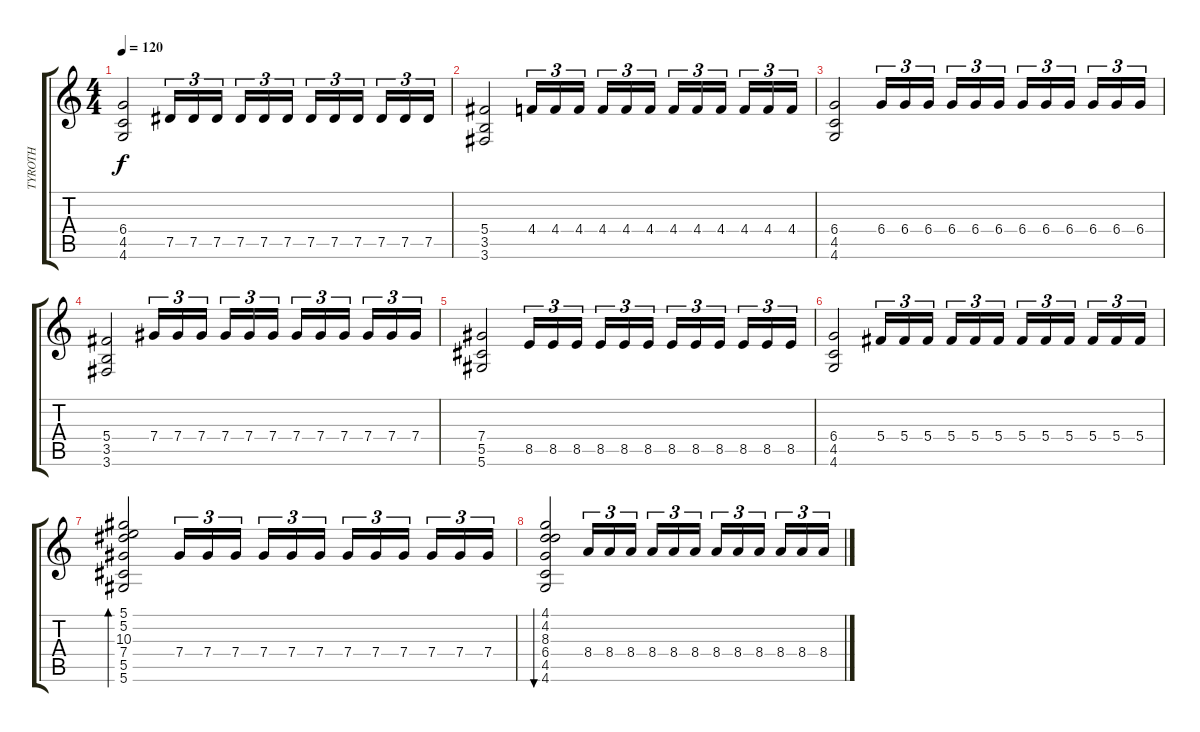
\track ("TYROTH" "TYROTH") {instrument distortionguitar}
\staff {score tabs}
\tuning (Eb4 Bb3 Gb3 Db3 Ab2 Eb2) {hide}
\ts (4 4)
\tempo 120
\clef g2
\ks c
(6.4 4.5 4.6).2{dy f} 7.5.16{tu (3 2)} 7.5.16{tu (3 2)} 7.5.16{tu (3 2) beam splitsecondary} 7.5.16{tu (3 2)} 7.5.16{tu (3 2)} 7.5.16{tu (3 2)} 7.5.16{tu (3 2)} 7.5.16{tu (3 2)} 7.5.16{tu (3 2) beam splitsecondary} 7.5.16{tu (3 2)} 7.5.16{tu (3 2)} 7.5.16{tu (3 2)} |
(5.4 3.5 3.6).2 4.4.16{tu (3 2)} 4.4.16{tu (3 2)} 4.4.16{tu (3 2) beam splitsecondary} 4.4.16{tu (3 2)} 4.4.16{tu (3 2)} 4.4.16{tu (3 2)} 4.4.16{tu (3 2)} 4.4.16{tu (3 2)} 4.4.16{tu (3 2) beam splitsecondary} 4.4.16{tu (3 2)} 4.4.16{tu (3 2)} 4.4.16{tu (3 2)} |
(6.4 4.5 4.6).2 6.4.16{tu (3 2)} 6.4.16{tu (3 2)} 6.4.16{tu (3 2) beam splitsecondary} 6.4.16{tu (3 2)} 6.4.16{tu (3 2)} 6.4.16{tu (3 2)} 6.4.16{tu (3 2)} 6.4.16{tu (3 2)} 6.4.16{tu (3 2) beam splitsecondary} 6.4.16{tu (3 2)} 6.4.16{tu (3 2)} 6.4.16{tu (3 2)} |
(5.4 3.5 3.6).2 7.4.16{tu (3 2)} 7.4.16{tu (3 2)} 7.4.16{tu (3 2) beam splitsecondary} 7.4.16{tu (3 2)} 7.4.16{tu (3 2)} 7.4.16{tu (3 2)} 7.4.16{tu (3 2)} 7.4.16{tu (3 2)} 7.4.16{tu (3 2) beam splitsecondary} 7.4.16{tu (3 2)} 7.4.16{tu (3 2)} 7.4.16{tu (3 2)} |
(7.4 5.5 5.6).2 8.5.16{tu (3 2)} 8.5.16{tu (3 2)} 8.5.16{tu (3 2) beam splitsecondary} 8.5.16{tu (3 2)} 8.5.16{tu (3 2)} 8.5.16{tu (3 2)} 8.5.16{tu (3 2)} 8.5.16{tu (3 2)} 8.5.16{tu (3 2) beam splitsecondary} 8.5.16{tu (3 2)} 8.5.16{tu (3 2)} 8.5.16{tu (3 2)} |
(6.4 4.5 4.6).2 5.4.16{tu (3 2)} 5.4.16{tu (3 2)} 5.4.16{tu (3 2) beam splitsecondary} 5.4.16{tu (3 2)} 5.4.16{tu (3 2)} 5.4.16{tu (3 2)} 5.4.16{tu (3 2)} 5.4.16{tu (3 2)} 5.4.16{tu (3 2) beam splitsecondary} 5.4.16{tu (3 2)} 5.4.16{tu (3 2)} 5.4.16{tu (3 2)} |
(5.1 5.2 10.3 7.4 5.5 5.6).2{bd 480} 7.4.16{tu (3 2)} 7.4.16{tu (3 2)} 7.4.16{tu (3 2) beam splitsecondary} 7.4.16{tu (3 2)} 7.4.16{tu (3 2)} 7.4.16{tu (3 2)} 7.4.16{tu (3 2)} 7.4.16{tu (3 2)} 7.4.16{tu (3 2) beam splitsecondary} 7.4.16{tu (3 2)} 7.4.16{tu (3 2)} 7.4.16{tu (3 2)} |
(4.1 4.2 8.3 6.4 4.5 4.6).2{bu 480} 8.4.16{tu (3 2)} 8.4.16{tu (3 2)} 8.4.16{tu (3 2) beam splitsecondary} 8.4.16{tu (3 2)} 8.4.16{tu (3 2)} 8.4.16{tu (3 2)} 8.4.16{tu (3 2)} 8.4.16{tu (3 2)} 8.4.16{tu (3 2) beam splitsecondary} 8.4.16{tu (3 2)} 8.4.16{tu (3 2)} 8.4.16{tu (3 2)}
